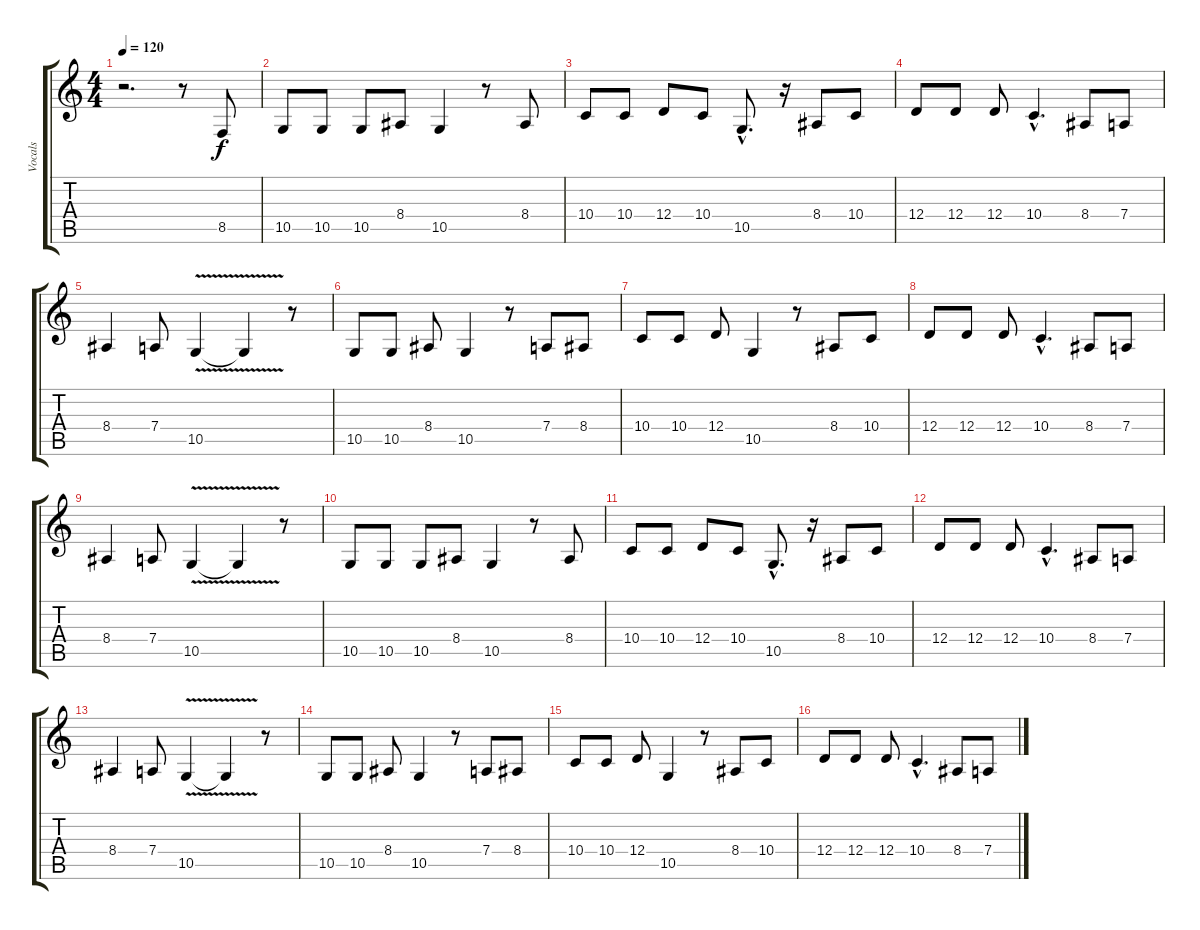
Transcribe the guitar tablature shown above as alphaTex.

\track ("Vocals" "Vocals") {instrument lead6voice}
\staff {score tabs}
\tuning (E4 B3 G3 D3 A2 E2) {hide}
\ts (4 4)
\tempo 120
\clef g2
\ks c
r.2{d dy f} r.8 8.5.8 |
10.5.8 10.5.8 10.5.8 8.4.8 10.5.4 r.8 8.4.8 |
10.4.8 10.4.8 12.4.8 10.4.8 10.5{hac}.8{d} r.16 8.4.8 10.4.8 |
12.4.8 12.4.8 12.4.8 10.4{hac}.4{d} 8.4.8 7.4.8 |
8.4.4 7.4.8 10.5{v}.4 10.5{t}.4 r.8 |
10.5.8 10.5.8 8.4.8 10.5.4 r.8 7.4.8 8.4.8 |
10.4.8 10.4.8 12.4.8 10.5.4 r.8 8.4.8 10.4.8 |
12.4.8 12.4.8 12.4.8 10.4{hac}.4{d} 8.4.8 7.4.8 |
8.4.4 7.4.8 10.5{v}.4 10.5{t}.4 r.8 |
10.5.8 10.5.8 10.5.8 8.4.8 10.5.4 r.8 8.4.8 |
10.4.8 10.4.8 12.4.8 10.4.8 10.5{hac}.8{d} r.16 8.4.8 10.4.8 |
12.4.8 12.4.8 12.4.8 10.4{hac}.4{d} 8.4.8 7.4.8 |
8.4.4 7.4.8 10.5{v}.4 10.5{t}.4 r.8 |
10.5.8 10.5.8 8.4.8 10.5.4 r.8 7.4.8 8.4.8 |
10.4.8 10.4.8 12.4.8 10.5.4 r.8 8.4.8 10.4.8 |
12.4.8 12.4.8 12.4.8 10.4{hac}.4{d} 8.4.8 7.4.8
